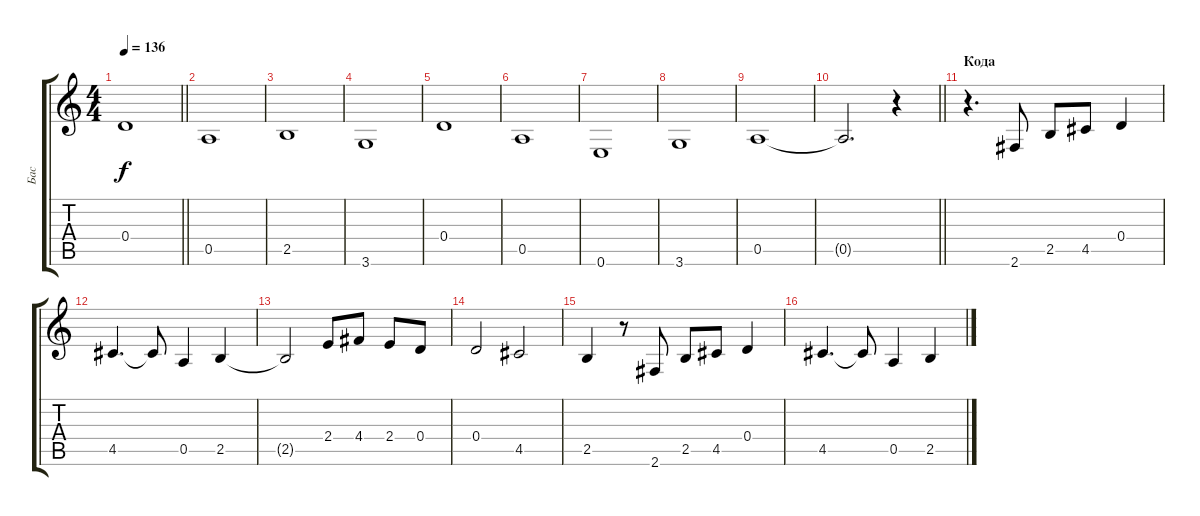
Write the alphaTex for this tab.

\track ("Бас" "Бас") {instrument banjo}
\staff {score tabs}
\tuning (E4 B3 G3 D3 A2 E2) {hide}
\displaytranspose 12
\ts (4 4)
\tempo 136
\clef g2
\barLineRight lightlight
\ks c
0.4.1{dy f} |
0.5.1 |
2.5.1 |
3.6.1 |
0.4.1 |
0.5.1 |
0.6.1 |
3.6.1 |
0.5.1 |
\barLineRight lightlight
0.5{t}.2{d} r.4 |
\section ("" "Кода")
r.4{d} 2.6.8 2.5.8 4.5.8 0.4.4 |
4.5.4{d} 4.5{t}.8 0.5.4 2.5.4 |
2.5{t}.2 2.4.8 4.4.8 2.4.8 0.4.8 |
0.4.2 4.5.2 |
2.5.4 r.8 2.6.8 2.5.8 4.5.8 0.4.4 |
4.5.4{d} 4.5{t}.8 0.5.4 2.5.4
